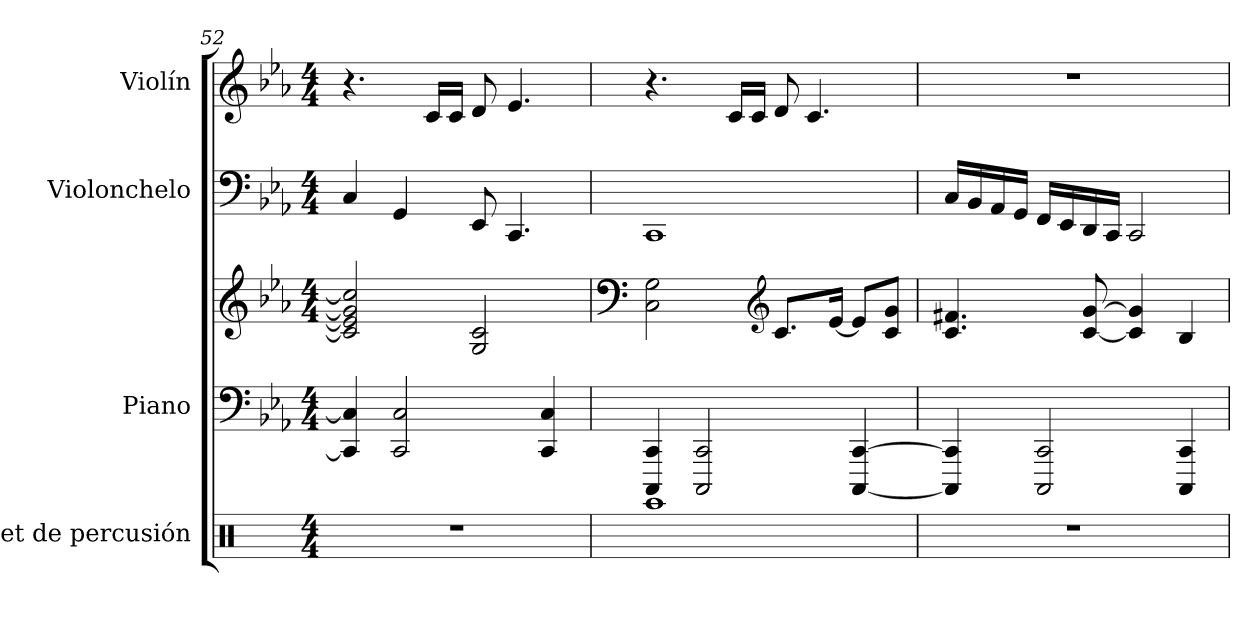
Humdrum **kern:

**kern	**kern	**kern	**kern	**kern
*part4	*part3	*part3	*part2	*part1
*staff5	*staff4	*staff3	*staff2	*staff1
*I"Set de percusión	*I"Piano	*	*I"Violonchelo	*I"Violín
*	*I'Pno.	*	*I'Vc.	*I'Vln.
*clefX	*clefF4	*clefG2	*clefF4	*clefG2
*k[]	*k[b-e-a-]	*k[b-e-a-]	*k[b-e-a-]	*k[b-e-a-]
*M4/4	*M4/4	*M4/4	*M4/4	*M4/4
=52	=52	=52	=52	=52
1r	4CC/] 4C/]	2c/] 2e-/] 2g/] 2cc/]	4C/	4.r
.	2CC/ 2C/	.	4GG/	.
.	.	.	.	16c/LL
.	.	.	.	16c/JJ
.	.	2G/ 2c/	8EE-/	8d/
.	.	.	4.CC/	4.e-/
.	4CC/ 4C/	.	.	.
=53	=53	=53	=53	=53
*	*	*clefF4	*	*
1Raa	4CCC/ 4CC/	2C\ 2G\	1CC	4.r
.	2CCC/ 2CC/	.	.	.
.	.	.	.	16c/LL
.	.	.	.	16c/JJ
*	*	*clefG2	*	*
.	.	8.c/L	.	8d/
.	.	.	.	4.c/
.	.	[16e-/Jk	.	.
.	[4CCC/ [4CC/	8e-/L]	.	.
.	.	8c/ 8g/J	.	.
!!LO:LB:g=z
=54	=54	=54	=54	=54
1r	4CCC/] 4CC/]	4.c/ 4.f#X/	16C/LL	1r
.	.	.	16BB-/	.
.	.	.	16AA-/	.
.	.	.	16GG/JJ	.
.	2CCC/ 2CC/	.	16FF/LL	.
.	.	.	16EE-/	.
.	.	[8c/ [8g/	16DD/	.
.	.	.	16CC/JJ	.
.	.	4c/] 4g/]	2CC/	.
.	4CCC/ 4CC/	4B-/	.	.
=	=	=	=	=
*-	*-	*-	*-	*-
